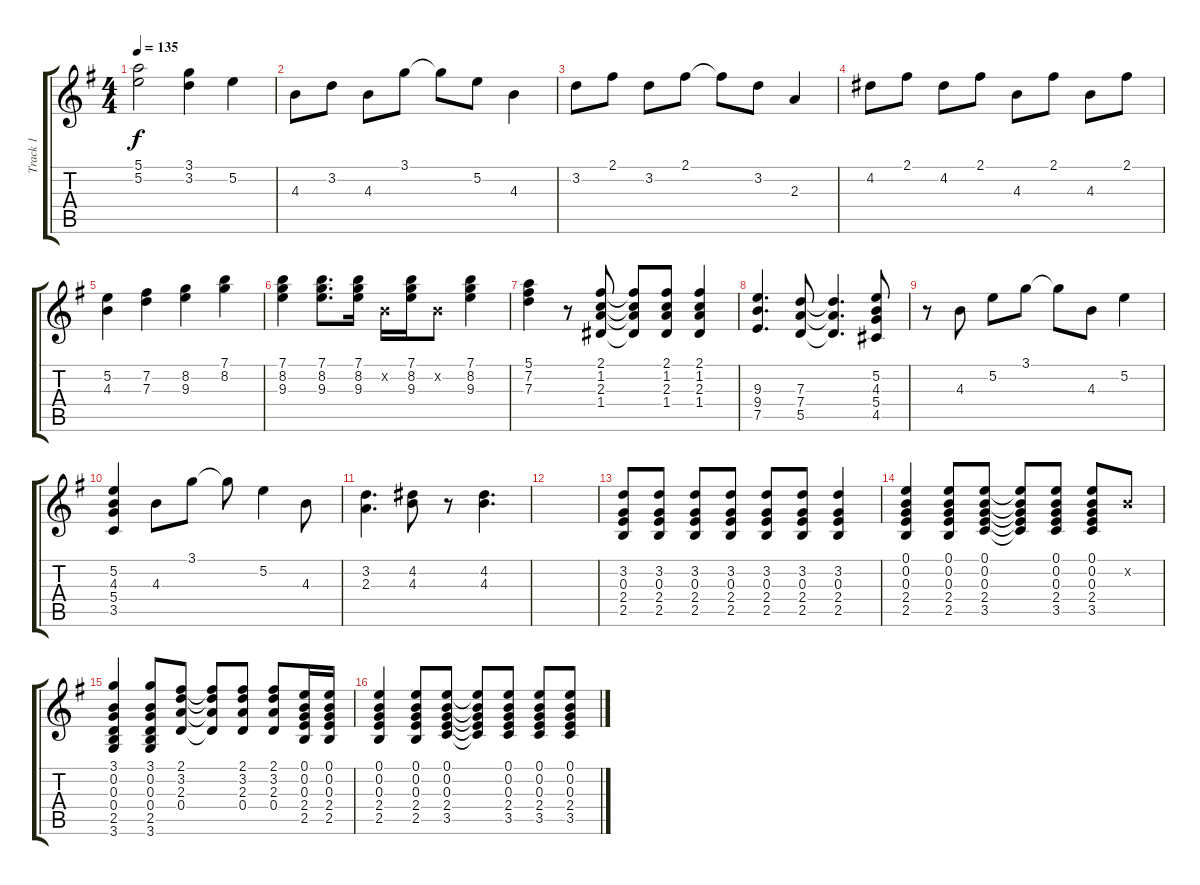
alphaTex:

\track ("Track 1" "Track 1") {instrument electricguitarjazz}
\staff {score tabs}
\tuning (E4 B3 G3 D3 A2 E2) {hide}
\ts (4 4)
\tempo 135
\clef g2
\ks g
(5.1 5.2).2{dy f} (3.1 3.2).4 5.2.4 |
4.3.8 3.2.8 4.3.8 3.1.8 3.1{t}.8 5.2.8 4.3.4 |
3.2.8 2.1.8 3.2.8 2.1.8 2.1{t}.8 3.2.8 2.3.4 |
4.2.8 2.1.8 4.2.8 2.1.8 4.3.8 2.1.8 4.3.8 2.1.8 |
(5.2 4.3).4 (7.2 7.3).4 (8.2 9.3).4 (7.1 8.2).4 |
(7.1 8.2 9.3).4 (7.1 8.2 9.3).8{d} (7.1 8.2 9.3).16 0.2{x}.16 (7.1 8.2 9.3).16 0.2{x}.8 (7.1 8.2 9.3).4 |
(5.1 7.2 7.3).4 r.8 (2.1 1.2 2.3 1.4).8 (2.1{t} 1.2{t} 2.3{t} 1.4{t}).8 (2.1 1.2 2.3 1.4).8 (2.1 1.2 2.3 1.4).4 |
(9.3 9.4 7.5).4{d} (7.3 7.4 5.5).8 (7.3{t} 7.4{t} 5.5{t}).4{d} (5.2 4.3 5.4 4.5).8 |
r.8 4.3.8 5.2.8 3.1.8 3.1{t}.8 4.3.8 5.2.4 |
(5.2 4.3 5.4 3.5).4 4.3.8 3.1.8 3.1{t}.8 5.2.4 4.3.8 |
(3.2 2.3).4{d} (4.2 4.3).8 r.8 (4.2 4.3).4{d} |
|
(3.2 0.3 2.4 2.5).8 (3.2 0.3 2.4 2.5).8 (3.2 0.3 2.4 2.5).8 (3.2 0.3 2.4 2.5).8 (3.2 0.3 2.4 2.5).8 (3.2 0.3 2.4 2.5).8 (3.2 0.3 2.4 2.5).4 |
(0.1 0.2 0.3 2.4 2.5).4 (0.1 0.2 0.3 2.4 2.5).8 (0.1 0.2 0.3 2.4 3.5).8 (0.1{t} 0.2{t} 0.3{t} 2.4{t} 3.5{t}).8 (0.1 0.2 0.3 2.4 3.5).8 (0.1 0.2 0.3 2.4 3.5).8 0.2{x}.8 |
(3.1 0.2 0.3 0.4 2.5 3.6).4 (3.1 0.2 0.3 0.4 2.5 3.6).8 (2.1 3.2 2.3 0.4).8 (2.1{t} 3.2{t} 2.3{t} 0.4{t}).8 (2.1 3.2 2.3 0.4).8 (2.1 3.2 2.3 0.4).8 (0.1 0.2 0.3 2.4 2.5).16 (0.1 0.2 0.3 2.4 2.5).16 |
(0.1 0.2 0.3 2.4 2.5).4 (0.1 0.2 0.3 2.4 2.5).8 (0.1 0.2 0.3 2.4 3.5).8 (0.1{t} 0.2{t} 0.3{t} 2.4{t} 3.5{t}).8 (0.1 0.2 0.3 2.4 3.5).8 (0.1 0.2 0.3 2.4 3.5).8 (0.1 0.2 0.3 2.4 3.5).8
